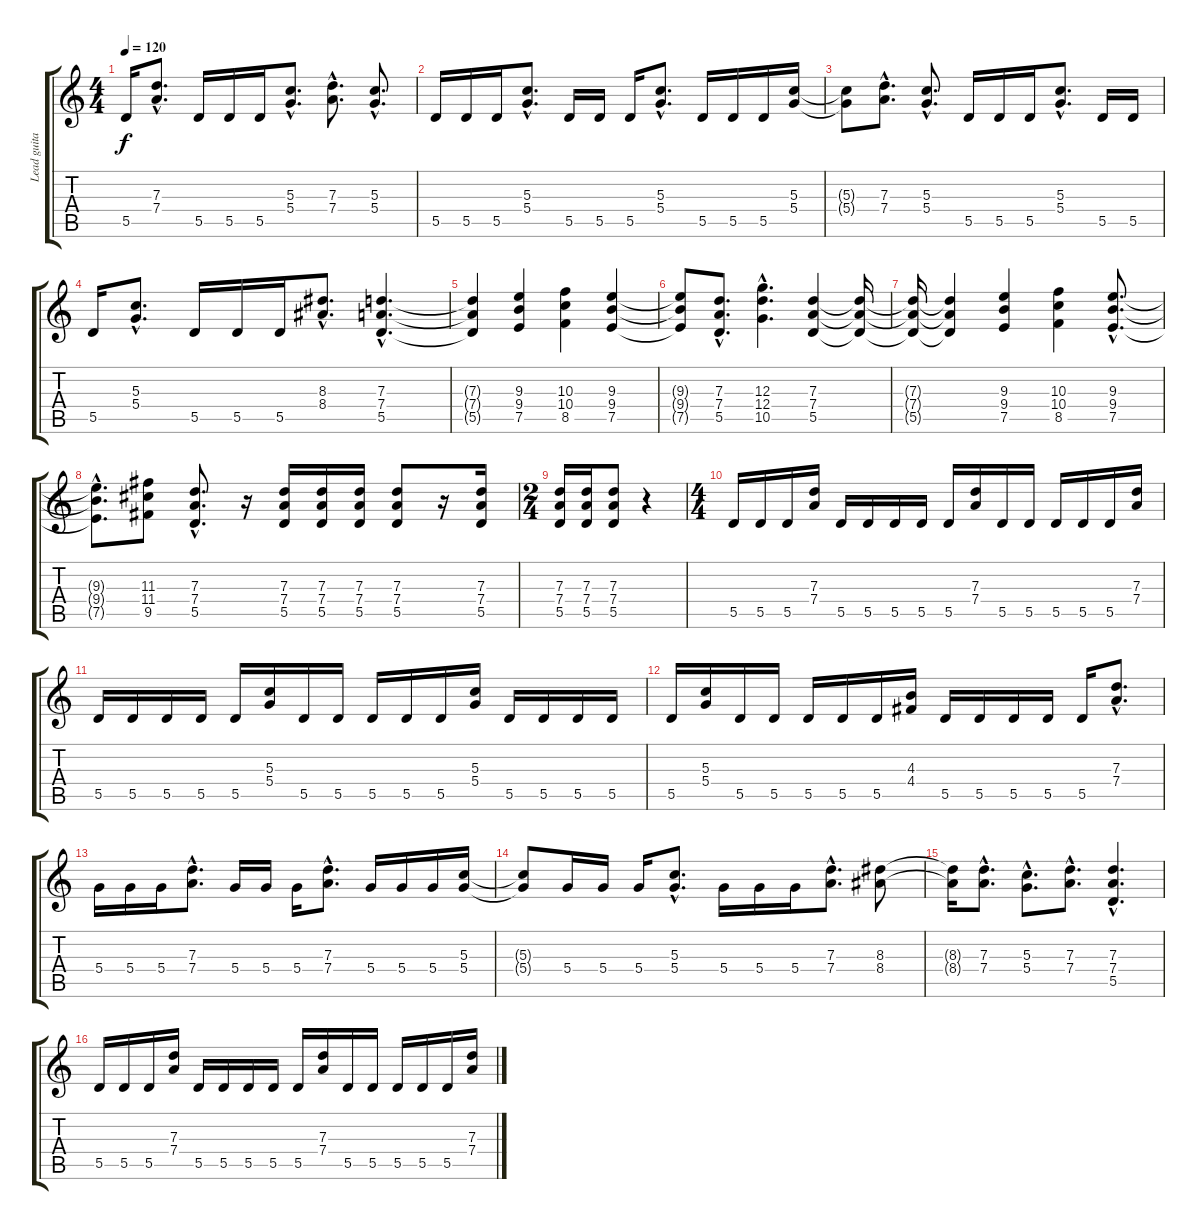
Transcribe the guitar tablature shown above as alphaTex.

\track ("Lead guitar" "Lead guita") {instrument overdrivenguitar}
\staff {score tabs}
\tuning (E4 B3 G3 D3 A2 E2) {hide}
\ts (4 4)
\tempo 120
\clef g2
\ks c
5.5.16{dy f} (7.3{hac} 7.4{hac}).8{d} 5.5.16 5.5.16 5.5.16 (5.3{hac} 5.4{hac}).8{d} (7.3{hac} 7.4{hac}).8{d} (5.3{hac} 5.4{hac}).8{d} |
5.5.16 5.5.16 5.5.16 (5.3{hac} 5.4{hac}).8{d} 5.5.16 5.5.16 5.5.16 (5.3{hac} 5.4{hac}).8{d} 5.5.16 5.5.16 5.5.16 (5.3 5.4).16 |
(5.3{t} 5.4{t}).8 (7.3{hac} 7.4{hac}).8{d} (5.3{hac} 5.4{hac}).8{d} 5.5.16 5.5.16 5.5.16 (5.3{hac} 5.4{hac}).8{d} 5.5.16 5.5.16 |
5.5.16 (5.3{hac} 5.4{hac}).8{d} 5.5.16 5.5.16 5.5.16 (8.3{hac} 8.4{hac}).8{d} (7.3{hac} 7.4{hac} 5.5{hac}).4{d} |
(7.3{t} 7.4{t} 5.5{t}).4 (9.3 9.4 7.5).4 (10.3 10.4 8.5).4 (9.3 9.4 7.5).4 |
(9.3{t} 9.4{t} 7.5{t}).8 (7.3{hac} 7.4{hac} 5.5{hac}).8{d} (12.3{hac} 12.4{hac} 10.5{hac}).4{d} (7.3 7.4 5.5).4 (7.3{t} 7.4{t} 5.5{t}).16 |
(7.3{t} 7.4{t} 5.5{t}).16 (7.3{t} 7.4{t} 5.5{t}).4 (9.3 9.4 7.5).4 (10.3 10.4 8.5).4 (9.3{hac} 9.4{hac} 7.5{hac}).8{d} |
(9.3{hac t} 9.4{hac t} 7.5{hac t}).8{d} (11.3 11.4 9.5).8 (7.3{hac} 7.4{hac} 5.5{hac}).8{d} r.16 (7.3 7.4 5.5).16 (7.3 7.4 5.5).16 (7.3 7.4 5.5).16 (7.3 7.4 5.5).8 r.16 (7.3 7.4 5.5).16 |
\ts (2 4)
(7.3 7.4 5.5).16 (7.3 7.4 5.5).16 (7.3 7.4 5.5).8 r.4 |
\ts (4 4)
5.5.16 5.5.16 5.5.16 (7.3 7.4).16 5.5.16 5.5.16 5.5.16 5.5.16 5.5.16 (7.3 7.4).16 5.5.16 5.5.16 5.5.16 5.5.16 5.5.16 (7.3 7.4).16 |
5.5.16 5.5.16 5.5.16 5.5.16 5.5.16 (5.3 5.4).16 5.5.16 5.5.16 5.5.16 5.5.16 5.5.16 (5.3 5.4).16 5.5.16 5.5.16 5.5.16 5.5.16 |
5.5.16 (5.3 5.4).16 5.5.16 5.5.16 5.5.16 5.5.16 5.5.16 (4.3 4.4).16 5.5.16 5.5.16 5.5.16 5.5.16 5.5.16 (7.3{hac} 7.4{hac}).8{d} |
5.4.16 5.4.16 5.4.16 (7.3{hac} 7.4{hac}).8{d} 5.4.16 5.4.16 5.4.16 (7.3{hac} 7.4{hac}).8{d} 5.4.16 5.4.16 5.4.16 (5.3 5.4).16 |
(5.3{t} 5.4{t}).8 5.4.16 5.4.16 5.4.16 (5.3{hac} 5.4{hac}).8{d} 5.4.16 5.4.16 5.4.16 (7.3{hac} 7.4{hac}).8{d} (8.3 8.4).8 |
(8.3{t} 8.4{t}).16 (7.3{hac} 7.4{hac}).8{d} (5.3{hac} 5.4{hac}).8{d} (7.3{hac} 7.4{hac}).8{d} (7.3{hac} 7.4{hac} 5.5{hac}).4{d} |
5.5.16 5.5.16 5.5.16 (7.3 7.4).16 5.5.16 5.5.16 5.5.16 5.5.16 5.5.16 (7.3 7.4).16 5.5.16 5.5.16 5.5.16 5.5.16 5.5.16 (7.3 7.4).16
